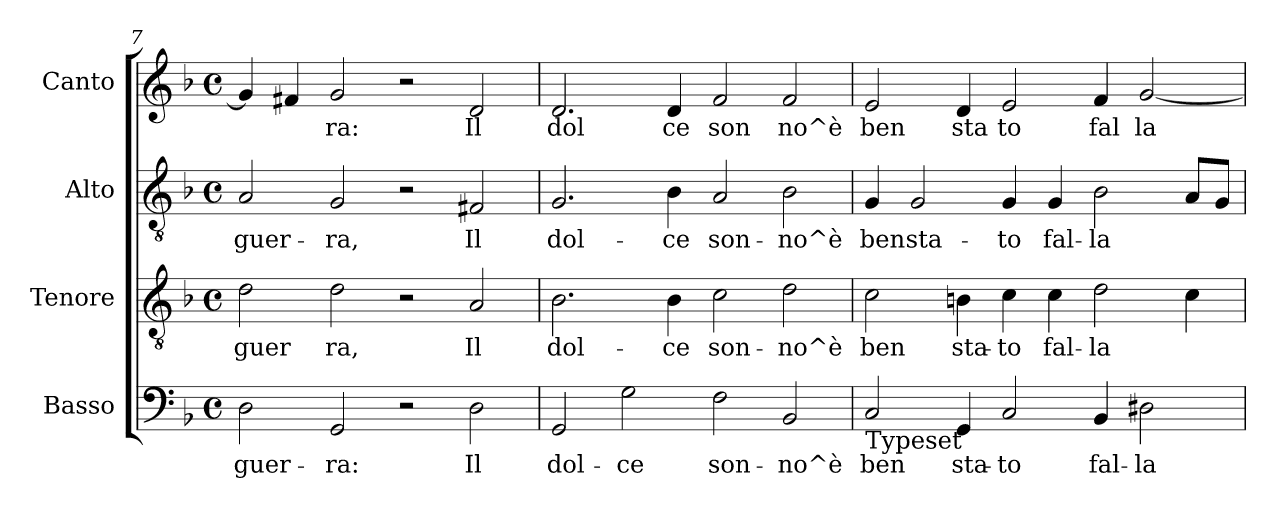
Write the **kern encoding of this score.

**kern	**text	**kern	**text	**kern	**text	**kern	**text
*part4	*part4	*part3	*part3	*part2	*part2	*part1	*part1
*staff4	*staff4	*staff3	*staff3	*staff2	*staff2	*staff1	*staff1
*I"Basso	*	*I"Tenore	*	*I"Alto	*	*I"Canto	*
*clefF4	*	*clefGv2	*	*clefGv2	*	*clefG2	*
*ITrd-3c-5	*	*	*	*ITrd-3c-5	*	*ITrd-3c-5	*
*k[b-e-]	*	*k[b-]	*	*k[b-e-]	*	*k[b-e-]	*
*B-:	*	*F:	*	*B-:	*	*B-:	*
*M4/4	*	*M4/4	*	*M4/4	*	*M4/4	*
*met(c)	*	*met(c)	*	*met(c)	*	*met(c)	*
=7	=7	=7	=7	=7	=7	=7	=7
!	!LO:LY:b:cj	!	!LO:LY:b:cj	!	!LO:LY:b:cj	!	!LO:LY:b:cj
2G\	guer-	2d\	guer	2d/	guer-	4cc/]	--
!	!	!	!	!	!	!	!LO:LY:b:cj
.	.	.	.	.	.	4b/	--
!	!LO:LY:b:cj	!	!LO:LY:b:cj	!	!LO:LY:b:cj	!	!LO:LY:b:cj
2C/	-ra:	2d\	ra,	2c/	-ra,	2cc/	-ra:
2r	.	2r	.	2r	.	2r	.
!	!LO:LY:b:cj	!	!LO:LY:b:cj	!	!LO:LY:b:cj	!	!LO:LY:b:cj
2G\	Il	2A/	Il	2Bn/	Il	2g/	Il
!!LO:PB:g=z
=8	=8	=8	=8	=8	=8	=8	=8
!	!LO:LY:b:cj	!	!LO:LY:b:cj	!	!LO:LY:b:cj	!	!LO:LY:b:cj
2C/	dol-	2.B-\	dol-	2.c/	dol-	2.g/	dol
!	!LO:LY:b:cj	!	!	!	!	!	!
2c\	-ce	.	.	.	.	.	.
!	!	!	!LO:LY:b:cj	!	!LO:LY:b:cj	!	!LO:LY:b:cj
.	.	4B-\	-ce	4e-\	-ce	4g/	ce
!	!LO:LY:b:cj	!	!LO:LY:b:cj	!	!LO:LY:b:cj	!	!LO:LY:b:cj
2B-\	son-	2c\	son-	2d/	son-	2b-/	son
!	!LO:LY:b:cj	!	!LO:LY:b:cj	!	!LO:LY:b:cj	!	!LO:LY:b:cj
2E-/	-no^è	2d\	-no^è	2e-\	-no^è	2b-/	no^è
=9	=9	=9	=9	=9	=9	=9	=9
!LO:TX:b:t=Typeset	!	!	!	!	!	!	!
!	!LO:LY:b:cj	!	!LO:LY:b:cj	!	!LO:LY:b:cj	!	!LO:LY:b:cj
2F/	ben	2c\	ben	4c/	ben	2a/	ben
!	!	!	!	!	!LO:LY:b:cj	!	!
.	.	.	.	2c/	sta-	.	.
!	!LO:LY:b:cj	!	!LO:LY:b:cj	!	!	!	!LO:LY:b:cj
4C/	sta-	4Bn\	sta-	.	.	4g/	sta
!	!LO:LY:b:cj	!	!LO:LY:b:cj	!	!LO:LY:b:cj	!	!LO:LY:b:cj
2F/	-to	4c\	-to	4c/	-to	2a/	to
!	!	!	!LO:LY:b:cj	!	!LO:LY:b:cj	!	!
.	.	4c\	fal-	4c/	fal-	.	.
!	!LO:LY:b:cj	!	!LO:LY:b:cj	!	!LO:LY:b:cj	!	!LO:LY:b:cj
4E-/	fal-	2d\	-la-	2e-\	-la-	4b-/	fal
!	!LO:LY:b:cj	!	!	!	!	!	!LO:LY:b:cj
2G#X\	-la-	.	.	.	.	[<2cc/	la
!	!	!	!LO:LY:b:cj	!	!LO:LY:b:cj	!	!
.	.	4c\	--	8d/L	--	.	.
!	!	!	!	!	!LO:LY:b:cj	!	!
.	.	.	.	8c/J	--	.	.
=	=	=	=	=	=	=	=
*-	*-	*-	*-	*-	*-	*-	*-
